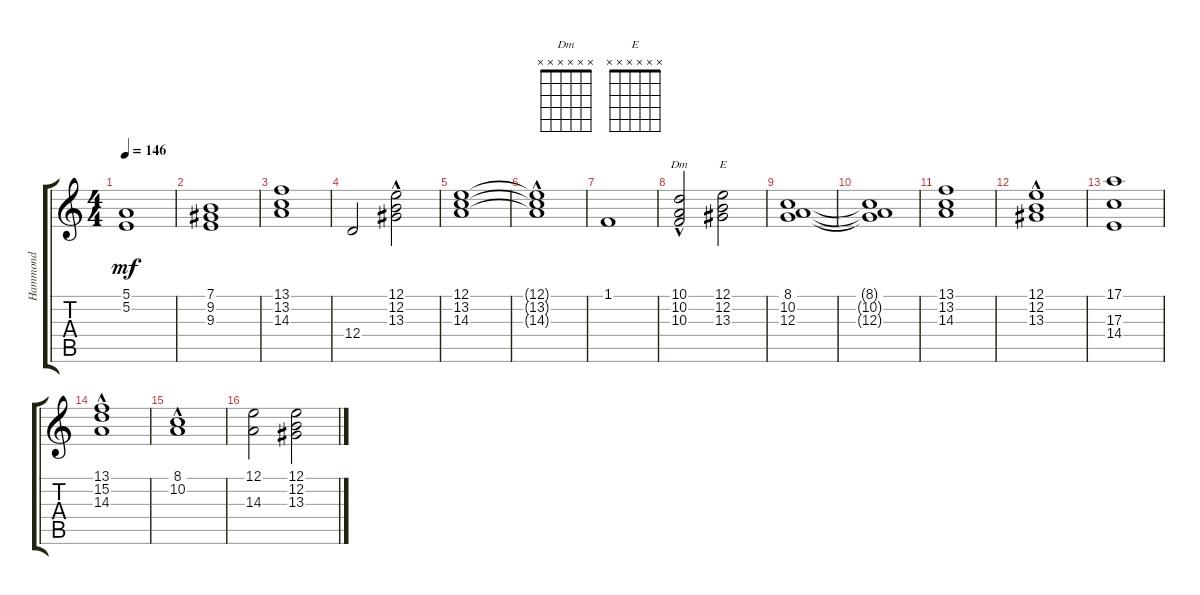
\track ("Hammond " "Hammond ") {instrument percussiveorgan}
\staff {score tabs}
\tuning (E4 B3 G3 D3 A2 E2) {hide}
\chord ("Dm" x x x x x x) {firstfret 0}
\chord ("E" x x x x x x) {firstfret 0}
\ts (4 4)
\tempo 146
\clef g2
\ks c
(5.1 5.2).1{dy mf} |
(7.1 9.2 9.3).1 |
(13.1 13.2 14.3).1 |
12.4.2 (12.1 12.2{hac} 13.3).2 |
(12.1 13.2 14.3).1 |
(12.1{hac t} 13.2{t} 14.3{t}).1 |
1.1.1 |
(10.1{hac} 10.2{hac} 10.3).2{ch "Dm"} (12.1 12.2 13.3).2{ch "E"} |
(8.1 10.2 12.3).1 |
(8.1{t} 10.2{t} 12.3{t}).1 |
(13.1 13.2 14.3).1 |
(12.1{hac} 12.2 13.3{hac}).1 |
(17.1 17.3 14.4).1 |
(13.1 15.2{hac} 14.3{hac}).1 |
(8.1{hac} 10.2).1 |
(12.1 14.3).2 (12.1 12.2 13.3).2
